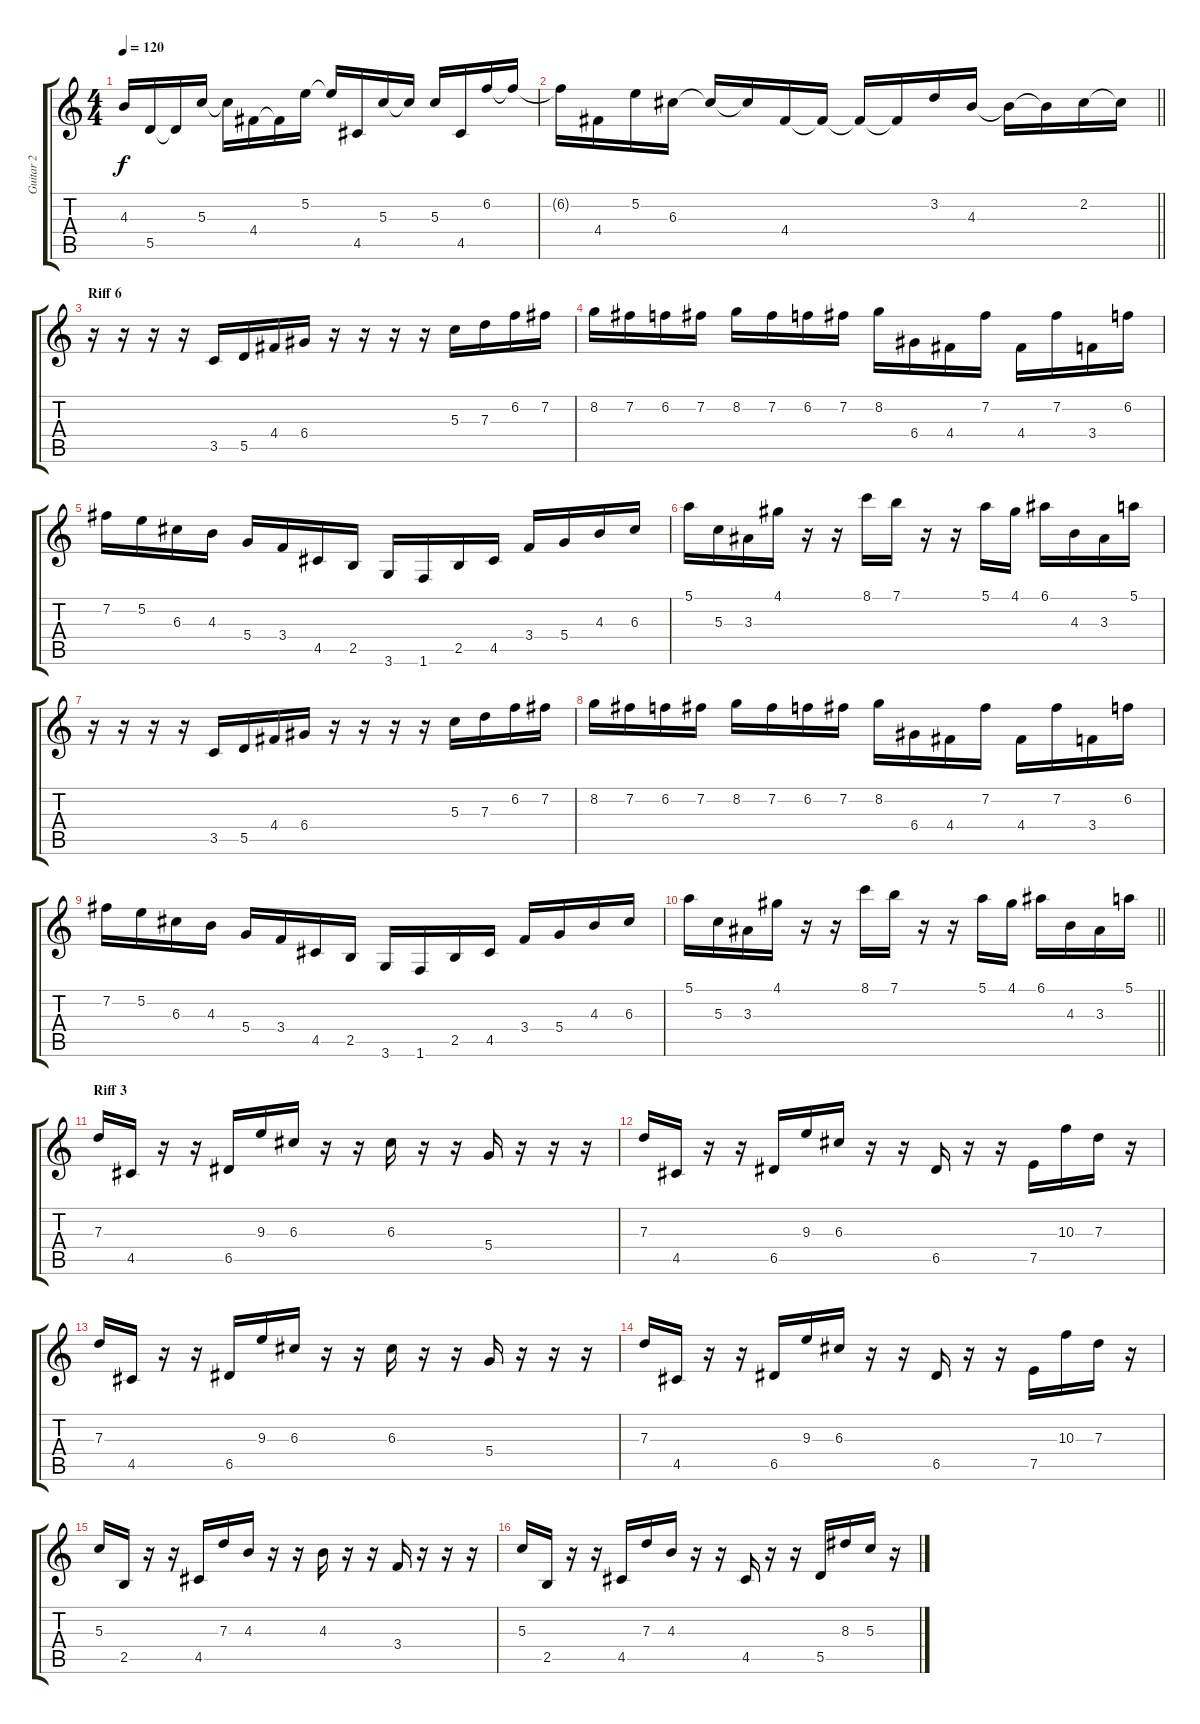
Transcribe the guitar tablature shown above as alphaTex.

\track ("Guitar 2" "Guitar 2") {instrument distortionguitar}
\staff {score tabs}
\tuning (E4 B3 G3 D3 A2 E2) {hide}
\ts (4 4)
\tempo 120
\clef g2
\ks c
4.3.16{dy f} 5.5.16 5.5{t}.16 5.3.16 5.3{t}.16 4.4.16 4.4{t}.16 5.2.16 5.2{t}.16 4.5.16 5.3.16 5.3{t}.16 5.3.16 4.5.16 6.2.16 6.2{t}.16 |
\barLineRight lightlight
6.2{t}.16 4.4.16 5.2.16 6.3.16 6.3{t}.16 6.3{t}.16 4.4.16 4.4{t}.16 4.4{t}.16 4.4{t}.16 3.2.16 4.3.16 4.3{t}.16 4.3{t}.16 2.2.16 2.2{t}.16 |
\section ("" "Riff 6")
r.16 r.16 r.16 r.16 3.5.16 5.5.16 4.4.16 6.4.16 r.16 r.16 r.16 r.16 5.3.16 7.3.16 6.2.16 7.2.16 |
8.2.16 7.2.16 6.2.16 7.2.16 8.2.16 7.2.16 6.2.16 7.2.16 8.2.16 6.4.16 4.4.16 7.2.16 4.4.16 7.2.16 3.4.16 6.2.16 |
7.2.16 5.2.16 6.3.16 4.3.16 5.4.16 3.4.16 4.5.16 2.5.16 3.6.16 1.6.16 2.5.16 4.5.16 3.4.16 5.4.16 4.3.16 6.3.16 |
5.1.16 5.3.16 3.3.16 4.1.16 r.16 r.16 8.1.16 7.1.16 r.16 r.16 5.1.16 4.1.16 6.1.16 4.3.16 3.3.16 5.1.16 |
r.16 r.16 r.16 r.16 3.5.16 5.5.16 4.4.16 6.4.16 r.16 r.16 r.16 r.16 5.3.16 7.3.16 6.2.16 7.2.16 |
8.2.16 7.2.16 6.2.16 7.2.16 8.2.16 7.2.16 6.2.16 7.2.16 8.2.16 6.4.16 4.4.16 7.2.16 4.4.16 7.2.16 3.4.16 6.2.16 |
7.2.16 5.2.16 6.3.16 4.3.16 5.4.16 3.4.16 4.5.16 2.5.16 3.6.16 1.6.16 2.5.16 4.5.16 3.4.16 5.4.16 4.3.16 6.3.16 |
\barLineRight lightlight
5.1.16 5.3.16 3.3.16 4.1.16 r.16 r.16 8.1.16 7.1.16 r.16 r.16 5.1.16 4.1.16 6.1.16 4.3.16 3.3.16 5.1.16 |
\section ("" "Riff 3")
7.3.16 4.5.16 r.16 r.16 6.5.16 9.3.16 6.3.16 r.16 r.16 6.3.16 r.16 r.16 5.4.16 r.16 r.16 r.16 |
7.3.16 4.5.16 r.16 r.16 6.5.16 9.3.16 6.3.16 r.16 r.16 6.5.16 r.16 r.16 7.5.16 10.3.16 7.3.16 r.16 |
7.3.16 4.5.16 r.16 r.16 6.5.16 9.3.16 6.3.16 r.16 r.16 6.3.16 r.16 r.16 5.4.16 r.16 r.16 r.16 |
7.3.16 4.5.16 r.16 r.16 6.5.16 9.3.16 6.3.16 r.16 r.16 6.5.16 r.16 r.16 7.5.16 10.3.16 7.3.16 r.16 |
5.3.16 2.5.16 r.16 r.16 4.5.16 7.3.16 4.3.16 r.16 r.16 4.3.16 r.16 r.16 3.4.16 r.16 r.16 r.16 |
5.3.16 2.5.16 r.16 r.16 4.5.16 7.3.16 4.3.16 r.16 r.16 4.5.16 r.16 r.16 5.5.16 8.3.16 5.3.16 r.16
